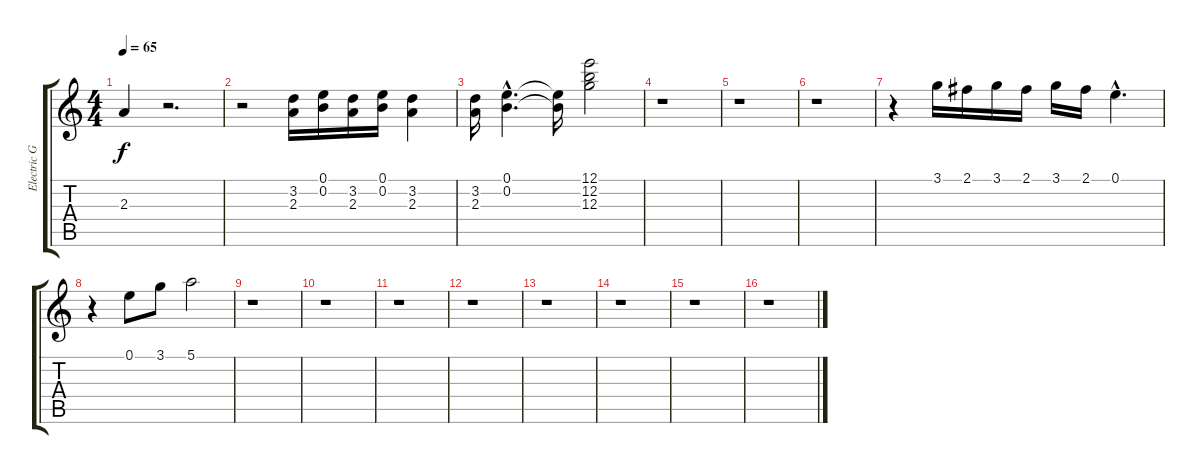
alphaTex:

\track ("Electric Guitar 1" "Electric G") {instrument electricguitarclean}
\staff {score tabs}
\tuning (E4 B3 G3 D3 A2 E2) {hide}
\ts (4 4)
\tempo 65
\clef g2
\ks c
2.3.4{dy f} r.2{d} |
r.2 (3.2 2.3).16 (0.1 0.2).16 (3.2 2.3).16 (0.1 0.2).16 (3.2 2.3).4 |
(3.2 2.3).16 (0.1{hac} 0.2{hac}).4{d} (0.1{t} 0.2{t}).16 (12.1 12.2 12.3).2 |
r.1 |
r.1 |
r.1 |
r.4 3.1.16 2.1.16 3.1.16 2.1.16 3.1.16 2.1.16 0.1{hac}.4{d} |
r.4 0.1.8 3.1.8 5.1.2 |
r.1 |
r.1 |
r.1 |
r.1 |
r.1 |
r.1 |
r.1 |
r.1
